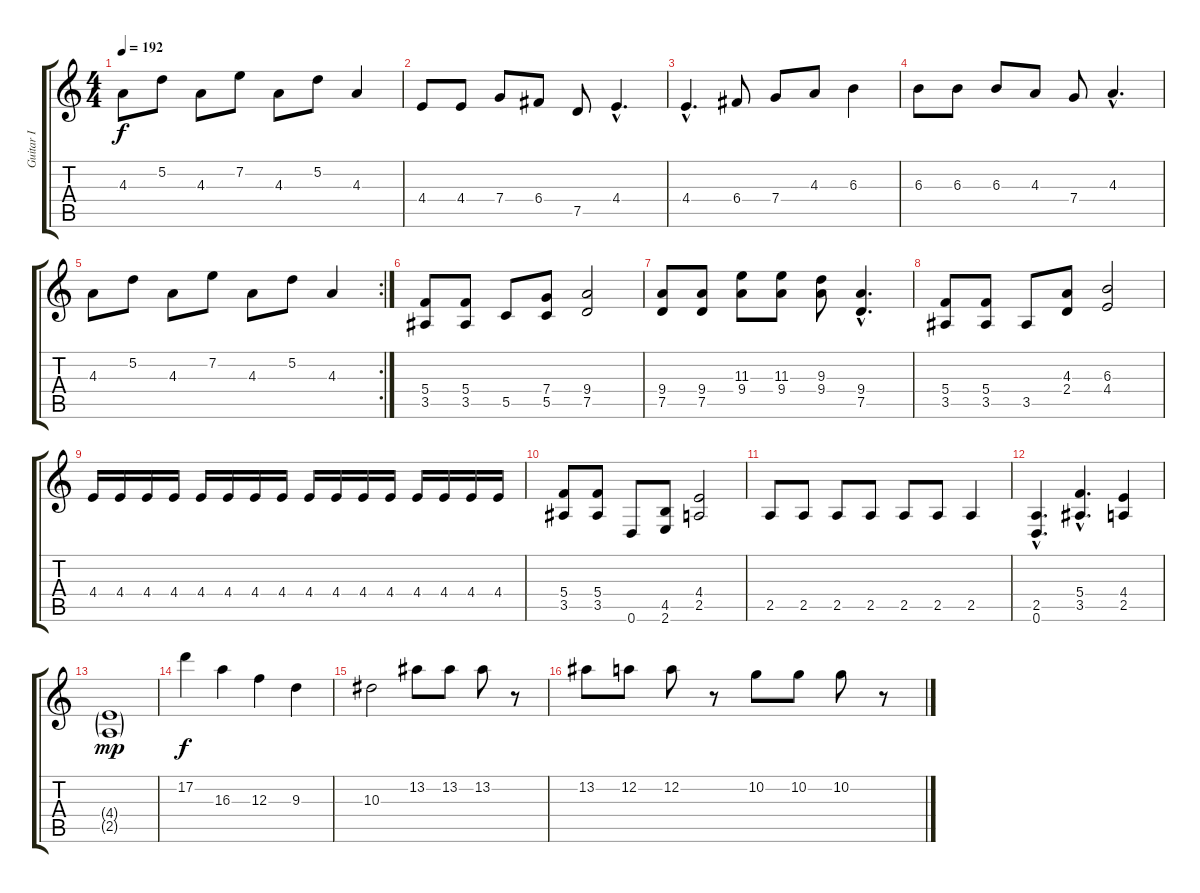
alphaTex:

\track ("Guitar I" "Guitar I") {instrument distortionguitar}
\staff {score tabs}
\tuning (D4 A3 F3 C3 G2 D2) {hide}
\ts (4 4)
\tempo 192
\clef g2
\ks c
4.3.8{dy f} 5.2.8 4.3.8 7.2.8 4.3.8 5.2.8 4.3.4 |
4.4.8 4.4.8 7.4.8 6.4.8 7.5.8 4.4{hac}.4{d} |
4.4{hac}.4{d} 6.4.8 7.4.8 4.3.8 6.3.4 |
6.3.8 6.3.8 6.3.8 4.3.8 7.4.8 4.3{hac}.4{d} |
\rc 2
4.3.8 5.2.8 4.3.8 7.2.8 4.3.8 5.2.8 4.3.4 |
(5.4 3.5).8{volume 12} (5.4 3.5).8 5.5.8 (7.4 5.5).8 (9.4 7.5).2 |
(9.4 7.5).8 (9.4 7.5).8 (11.3 9.4).8 (11.3 9.4).8 (9.3 9.4).8 (9.4{hac} 7.5{hac}).4{d} |
(5.4 3.5).8 (5.4 3.5).8 3.5.8 (4.3 2.4).8 (6.3 4.4).2 |
4.4.16 4.4.16 4.4.16 4.4.16 4.4.16 4.4.16 4.4.16 4.4.16 4.4.16 4.4.16 4.4.16 4.4.16 4.4.16 4.4.16 4.4.16 4.4.16 |
(5.4 3.5).8 (5.4 3.5).8 0.6.8 (4.5 2.6).8 (4.4 2.5).2 |
2.5.8 2.5.8 2.5.8 2.5.8 2.5.8 2.5.8 2.5.4 |
(2.5{hac} 0.6{hac}).4{d} (5.4{hac} 3.5{hac}).4{d} (4.4 2.5).4 |
(4.4{g} 2.5{g}).1{dy mp} |
17.2.4{dy f volume 16} 16.3.4 12.3.4 9.3.4 |
10.3.2 13.2.8 13.2.8 13.2.8 r.8 |
13.2.8 12.2.8 12.2.8 r.8 10.2.8 10.2.8 10.2.8 r.8
